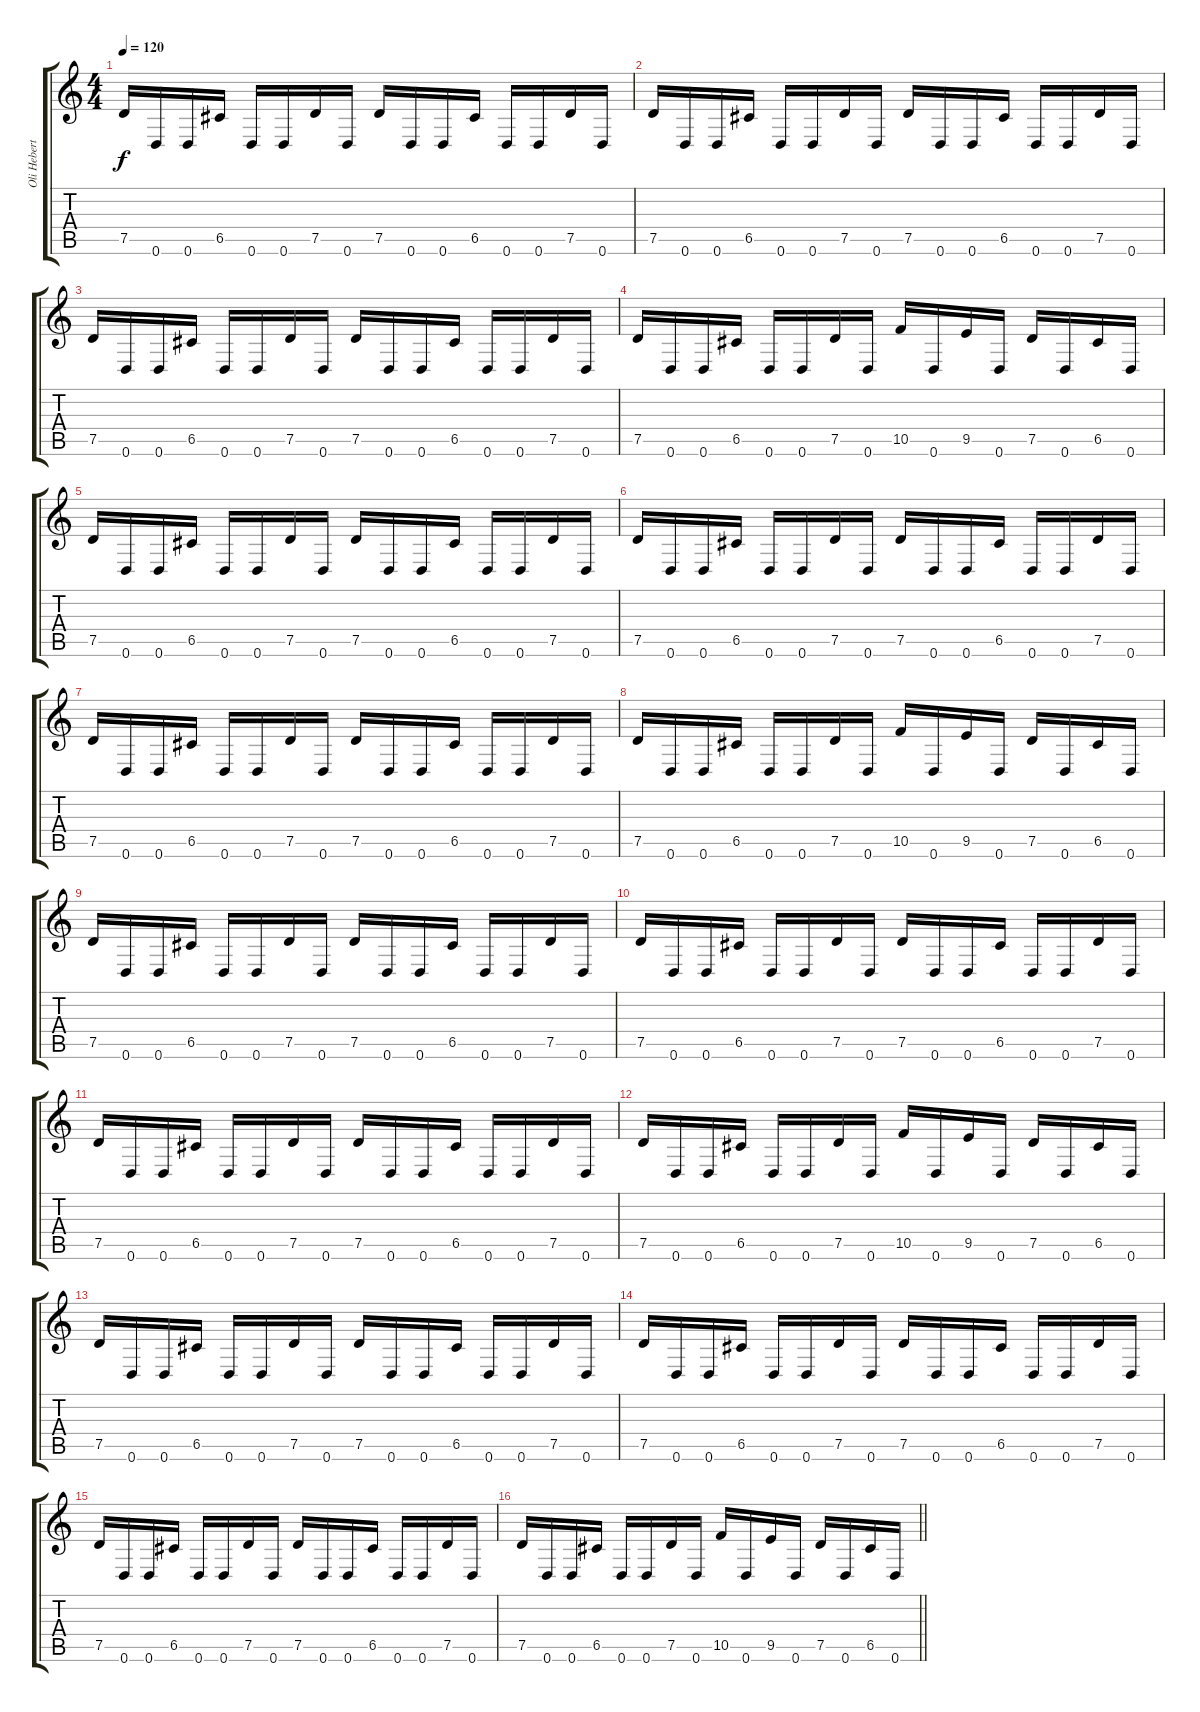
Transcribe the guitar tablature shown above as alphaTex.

\track ("Oli Hebert" "Oli Hebert") {instrument distortionguitar}
\staff {score tabs}
\tuning (D4 A3 F3 C3 G2 D2) {hide}
\ts (4 4)
\section ("" "")
\tempo 120
\clef g2
\ks c
7.5.16{dy f} 0.6.16 0.6.16 6.5.16 0.6.16 0.6.16 7.5.16 0.6.16 7.5.16 0.6.16 0.6.16 6.5.16 0.6.16 0.6.16 7.5.16 0.6.16 |
7.5.16 0.6.16 0.6.16 6.5.16 0.6.16 0.6.16 7.5.16 0.6.16 7.5.16 0.6.16 0.6.16 6.5.16 0.6.16 0.6.16 7.5.16 0.6.16 |
7.5.16 0.6.16 0.6.16 6.5.16 0.6.16 0.6.16 7.5.16 0.6.16 7.5.16 0.6.16 0.6.16 6.5.16 0.6.16 0.6.16 7.5.16 0.6.16 |
7.5.16 0.6.16 0.6.16 6.5.16 0.6.16 0.6.16 7.5.16 0.6.16 10.5.16 0.6.16 9.5.16 0.6.16 7.5.16 0.6.16 6.5.16 0.6.16 |
7.5.16 0.6.16 0.6.16 6.5.16 0.6.16 0.6.16 7.5.16 0.6.16 7.5.16 0.6.16 0.6.16 6.5.16 0.6.16 0.6.16 7.5.16 0.6.16 |
7.5.16 0.6.16 0.6.16 6.5.16 0.6.16 0.6.16 7.5.16 0.6.16 7.5.16 0.6.16 0.6.16 6.5.16 0.6.16 0.6.16 7.5.16 0.6.16 |
7.5.16 0.6.16 0.6.16 6.5.16 0.6.16 0.6.16 7.5.16 0.6.16 7.5.16 0.6.16 0.6.16 6.5.16 0.6.16 0.6.16 7.5.16 0.6.16 |
7.5.16 0.6.16 0.6.16 6.5.16 0.6.16 0.6.16 7.5.16 0.6.16 10.5.16 0.6.16 9.5.16 0.6.16 7.5.16 0.6.16 6.5.16 0.6.16 |
7.5.16 0.6.16 0.6.16 6.5.16 0.6.16 0.6.16 7.5.16 0.6.16 7.5.16 0.6.16 0.6.16 6.5.16 0.6.16 0.6.16 7.5.16 0.6.16 |
7.5.16 0.6.16 0.6.16 6.5.16 0.6.16 0.6.16 7.5.16 0.6.16 7.5.16 0.6.16 0.6.16 6.5.16 0.6.16 0.6.16 7.5.16 0.6.16 |
7.5.16 0.6.16 0.6.16 6.5.16 0.6.16 0.6.16 7.5.16 0.6.16 7.5.16 0.6.16 0.6.16 6.5.16 0.6.16 0.6.16 7.5.16 0.6.16 |
7.5.16 0.6.16 0.6.16 6.5.16 0.6.16 0.6.16 7.5.16 0.6.16 10.5.16 0.6.16 9.5.16 0.6.16 7.5.16 0.6.16 6.5.16 0.6.16 |
7.5.16 0.6.16 0.6.16 6.5.16 0.6.16 0.6.16 7.5.16 0.6.16 7.5.16 0.6.16 0.6.16 6.5.16 0.6.16 0.6.16 7.5.16 0.6.16 |
7.5.16 0.6.16 0.6.16 6.5.16 0.6.16 0.6.16 7.5.16 0.6.16 7.5.16 0.6.16 0.6.16 6.5.16 0.6.16 0.6.16 7.5.16 0.6.16 |
7.5.16 0.6.16 0.6.16 6.5.16 0.6.16 0.6.16 7.5.16 0.6.16 7.5.16 0.6.16 0.6.16 6.5.16 0.6.16 0.6.16 7.5.16 0.6.16 |
\barLineRight lightlight
7.5.16 0.6.16 0.6.16 6.5.16 0.6.16 0.6.16 7.5.16 0.6.16 10.5.16 0.6.16 9.5.16 0.6.16 7.5.16 0.6.16 6.5.16 0.6.16
